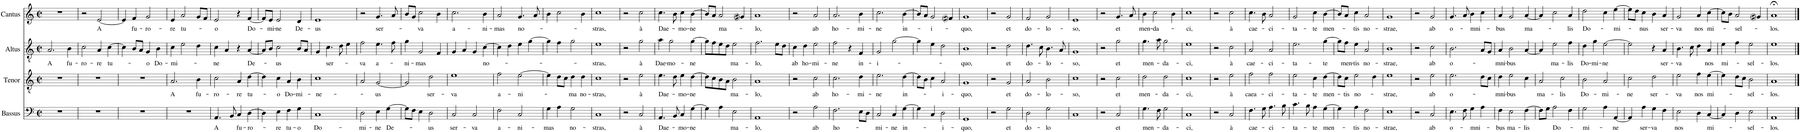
**kern	**text	**kern	**text	**kern	**text	**kern	**text
*part4	*part4	*part3	*part3	*part2	*part2	*part1	*part1
*staff4	*staff4	*staff3	*staff3	*staff2	*staff2	*staff1	*staff1
*I"Bassus	*	*I"Tenor	*	*I"Altus	*	*I"Cantus	*
*I'B.	*	*I'T.	*	*I'A.	*	*I'C.	*
*clefF4	*	*clefGv2	*	*clefGv2	*	*clefG2	*
*k[]	*	*k[]	*	*k[]	*	*k[]	*
*M2/2	*	*M2/2	*	*M2/2	*	*M2/2	*
*met(c|)	*	*met(c|)	*	*met(c|)	*	*met(c|)	*
=1	=1	=1	=1	=1	=1	=1	=1
!	!	!	!	!	!LO:LY:b	!	!
1r	.	1r	.	2.A/	A	1r	.
!	!	!	!	!	!LO:LY:b	!	!
.	.	.	.	4B\	fu-	.	.
=2	=2	=2	=2	=2	=2	=2	=2
!	!	!	!	!	!LO:LY:b	!	!
1r	.	1r	.	2c\	-ro-	2r	.
!	!	!	!	!	!LO:LY:b	!	!LO:LY:b
.	.	.	.	4A/	-re	[2e/	A
!	!	!	!	!	!LO:LY:b	!	!
.	.	.	.	[4c\	tu-	.	.
=3	=3	=3	=3	=3	=3	=3	=3
1r	.	1r	.	4c\]	.	4e/]	.
!	!	!	!	!	!	!	!LO:LY:b
.	.	.	.	8B/L	.	4f/	fu-
.	.	.	.	8A/J	.	.	.
!	!	!	!	!	!LO:LY:b	!	!LO:LY:b
.	.	.	.	4G/	-o	2g/	-ro-
!	!	!	!	!	!LO:LY:b	!	!
.	.	.	.	4B\	Do-	.	.
=4	=4	=4	=4	=4	=4	=4	=4
!	!	!	!LO:LY:b	!	!LO:LY:b	!	!LO:LY:b
1r	.	2.A/	A	4c\	-mi-	4e/	-re
!	!	!	!	!	!	!	!LO:LY:b
.	.	.	.	2e\	.	2a/	tu-
!	!	!	!LO:LY:b	!	!	!	!
.	.	4B\	fu-	4d\	.	8g/L	.
.	.	.	.	.	.	8f/J	.
=5	=5	=5	=5	=5	=5	=5	=5
!	!LO:LY:b	!	!LO:LY:b	!	!LO:LY:b	!	!LO:LY:b
4.AA/	A	2c\	-ro-	4c\	-ne	2e/	-o
.	.	.	.	4A/	.	.	.
8BB/	.	.	.	.	.	.	.
!	!LO:LY:b	!	!LO:LY:b	!	!	!	!
4C/	fu-	4A/	-re	4r	.	4r	.
!	!LO:LY:b	!	!LO:LY:b	!	!LO:LY:b	!	!LO:LY:b
[4D\	-ro-	[4d\	tu-	[4A/	De-	[4f/	Do-
=6	=6	=6	=6	=6	=6	=6	=6
4D\]	.	4d\]	.	8A/L]	.	8f/L]	.
!	!	!	!	!	!	!	!LO:LY:b
.	.	.	.	8B/J	.	8e/J	-mi-
!	!LO:LY:b	!	!LO:LY:b	!	!LO:LY:b	!	!LO:LY:b
4E\	-re	4c\	-o	2c\	-us	2e/	-ne
!	!LO:LY:b	!	!LO:LY:b	!	!	!	!
4F\	tu-	4A/	Do-	.	.	.	.
!	!LO:LY:b	!	!LO:LY:b	!	!	!	!LO:LY:b
4G\	-o	4B\	-mi-	8B/L	.	4d/	De-
.	.	.	.	8A/J	.	.	.
=7	=7	=7	=7	=7	=7	=7	=7
!	!LO:LY:b	!	!LO:LY:b	!	!	!	!LO:LY:b
1C	Do-	1c	-ne-	4G/	.	1e	-us
!	!	!	!	!	!LO:LY:b	!	!
.	.	.	.	4.c\	ser-	.	.
.	.	.	.	8d\	.	.	.
.	.	.	.	4e\	.	.	.
=8	=8	=8	=8	=8	=8	=8	=8
!	!LO:LY:b	!	!	!	!LO:LY:b	!	!
2D\	-mi-	2A/	.	2f\	-va	2r	.
!	!LO:LY:b	!	!LO:LY:b	!	!LO:LY:b	!	!LO:LY:b
4E\	-ne	[2G/	-us	4.e\	a-	4.g/	ser-
!	!LO:LY:b	!	!	!	!	!	!
[4G\	De-	.	.	.	.	.	.
.	.	.	.	8f\	.	8a/	.
=9	=9	=9	=9	=9	=9	=9	=9
!	!	!	!	!	!LO:LY:b	!	!
8G\L]	.	2G/]	.	4g\	ni-	8b/L	.
8F\J	.	.	.	.	.	8g/J	.
!	!	!	!	!	!LO:LY:b	!	!LO:LY:b
4E\	.	.	.	2G/	-mas	2cc\	-va
!	!LO:LY:b	!	!LO:LY:b	!	!	!	!
2D\	-us	2d\	ser-	.	.	.	.
.	.	.	.	4F/	.	4b\	.
=10	=10	=10	=10	=10	=10	=10	=10
!	!LO:LY:b	!	!LO:LY:b	!	!	!	!LO:LY:b
2C/	ser-	1e	-va	4G/	.	2.cc\	a-
.	.	.	.	4A/	.	.	.
!	!LO:LY:b	!	!	!	!	!	!
2C/	-va	.	.	4G/	.	.	.
!	!	!	!	!	!LO:LY:b	!	!LO:LY:b
.	.	.	.	[4c\	no-	4b\	-ni-
=11	=11	=11	=11	=11	=11	=11	=11
!	!LO:LY:b	!	!LO:LY:b	!	!	!	!LO:LY:b
2F\	a-	2f\	a-	4c\]	.	2a/	-mas
.	.	.	.	4d\	.	.	.
!	!LO:LY:b	!	!LO:LY:b	!	!	!	!LO:LY:b
2C/	-ni-	[2e\	-ni-	4e\	.	4.g/	no-
.	.	.	.	[4g\	.	.	.
.	.	.	.	.	.	8a/	.
=12	=12	=12	=12	=12	=12	=12	=12
!	!LO:LY:b	!	!	!	!	!	!
4G\	-mas	4e\]	.	4g\]	.	4b\	.
4A\	.	8d\L	.	4f\	.	2cc\	.
.	.	8c\J	.	.	.	.	.
!	!LO:LY:b	!	!LO:LY:b	!	!	!	!
2G\	no-	4d\	-ma	2g\	.	.	.
!	!	!	!LO:LY:b	!	!	!	!
.	.	4d\	no-	.	.	4b\	.
=13	=13	=13	=13	=13	=13	=13	=13
!	!LO:LY:b	!	!LO:LY:b	!	!LO:LY:b	!	!LO:LY:b
1C	-stras,	1c	-stras,	1e	-stras,	1cc	-stras,
=14	=14	=14	=14	=14	=14	=14	=14
2r	.	2r	.	2r	.	2r	.
!	!LO:LY:b	!	!LO:LY:b	!	!LO:LY:b	!	!LO:LY:b
2C/	à	2e\	à	2g\	à	2cc\	à
=15	=15	=15	=15	=15	=15	=15	=15
!	!LO:LY:b	!	!LO:LY:b	!	!LO:LY:b	!	!LO:LY:b
4.AA/	Dae-	4.e\	Dae-	4a\	Dae-	4.cc\	Dae-
!	!	!	!	!	!LO:LY:b	!	!
.	.	.	.	2g\	-mo-	.	.
8BB/	.	8d\	.	.	.	8b\	.
!	!LO:LY:b	!	!LO:LY:b	!	!	!	!LO:LY:b
4C/	-mo-	4e\	-mo-	.	.	4cc\	-mo-
!	!LO:LY:b	!	!LO:LY:b	!	!LO:LY:b	!	!LO:LY:b
[4G\	-ne	[4d\	-ne	[4g\	-ne	[4b\	-ne
=16	=16	=16	=16	=16	=16	=16	=16
4G\]	.	8d\L]	.	8g\L]	.	8b/L]	.
.	.	8c\	.	8f\	.	8a/J	.
!	!	!	!	!	!	!	!LO:LY:b
4A\	.	8B\	.	8e\	.	2a/	ma-
.	.	8A\J	.	8d\J	.	.	.
!	!LO:LY:b	!	!LO:LY:b	!	!LO:LY:b	!	!
2E\	ma-	2B\	ma-	2e\	ma-	.	.
.	.	.	.	.	.	4g#i/	.
=17	=17	=17	=17	=17	=17	=17	=17
!	!LO:LY:b	!	!LO:LY:b	!	!LO:LY:b	!	!LO:LY:b
1AA	-lo,	1A	-lo,	2.f\	-lo,	1a	-lo,
.	.	.	.	8e\L	.	.	.
.	.	.	.	8d\J	.	.	.
=18	=18	=18	=18	=18	=18	=18	=18
!	!	!	!	!	!LO:LY:b	!	!
2r	.	2r	.	4c\	ab	2r	.
!	!	!	!	!	!LO:LY:b	!	!
.	.	.	.	4d\	ho-	.	.
!	!LO:LY:b	!	!LO:LY:b	!	!LO:LY:b	!	!LO:LY:b
2A\	ab	2c\	ab	2e\	-mi-	2a/	ab
=19	=19	=19	=19	=19	=19	=19	=19
!	!LO:LY:b	!	!LO:LY:b	!	!LO:LY:b	!	!LO:LY:b
2.F\	ho-	2.c\	ho-	2f\	-ne	2.a/	ho-
.	.	.	.	4r	.	.	.
!	!	!	!LO:LY:b	!	!LO:LY:b	!	!LO:LY:b
8E\L	.	4d\	-mi-	4F/	in-	4b\	-mi-
8D\J	.	.	.	.	.	.	.
=20	=20	=20	=20	=20	=20	=20	=20
!	!LO:LY:b	!	!LO:LY:b	!	!LO:LY:b	!	!LO:LY:b
2C/	mi-	2.e\	-ne	2G/	-i-	2.cc\	-ne
!	!LO:LY:b	!	!	!	!	!	!
4C/	-ne	.	.	[2g\	.	.	.
!	!LO:LY:b	!	!LO:LY:b	!	!	!	!LO:LY:b
[4G\	in-	[4d\	in-	.	.	[4b\	in-
=21	=21	=21	=21	=21	=21	=21	=21
4G\]	.	8d\L]	.	4g\]	.	8b/L]	.
.	.	8B\J	.	.	.	8a/J	.
!	!	!	!	!	!	!	!LO:LY:b
4C/	.	4c\	.	4e\	.	2g/	-i-
!	!LO:LY:b	!	!LO:LY:b	!	!	!	!
2D\	-i-	2A/	-i-	2d\	.	.	.
.	.	.	.	.	.	4f#i/	.
=22	=22	=22	=22	=22	=22	=22	=22
!	!LO:LY:b	!	!LO:LY:b	!	!LO:LY:b	!	!LO:LY:b
1GG	-quo,	1G	-quo,	1B	-quo,	1g	-quo,
=23	=23	=23	=23	=23	=23	=23	=23
2r	.	2r	.	2r	.	2r	.
!	!LO:LY:b	!	!LO:LY:b	!	!LO:LY:b	!	!LO:LY:b
2G\	et	2G/	et	2d\	et	2g/	et
=24	=24	=24	=24	=24	=24	=24	=24
!	!LO:LY:b	!	!LO:LY:b	!	!LO:LY:b	!	!LO:LY:b
2D\	do-	2A/	do-	4.d\	do-	2f/	do-
.	.	.	.	8c\	.	.	.
!	!LO:LY:b	!	!LO:LY:b	!	!LO:LY:b	!	!LO:LY:b
2G\	-lo	2B\	-lo-	4.B\	-lo-	2g/	-lo-
.	.	.	.	8A/	.	.	.
=25	=25	=25	=25	=25	=25	=25	=25
!	!	!	!LO:LY:b	!	!LO:LY:b	!	!LO:LY:b
1C	.	1c	-so,	1G	-so,	1e	-so,
=26	=26	=26	=26	=26	=26	=26	=26
2r	.	2r	.	2r	.	2r	.
!	!LO:LY:b	!	!LO:LY:b	!	!LO:LY:b	!	!LO:LY:b
2C/	et	2c\	et	2g\	et	4.g/	et
.	.	.	.	.	.	8a/	.
=27	=27	=27	=27	=27	=27	=27	=27
!	!LO:LY:b	!	!LO:LY:b	!	!LO:LY:b	!	!LO:LY:b
4.G\	men-	2d\	men-	4.g\	men-	4b\	men-
!	!	!	!	!	!	!	!LO:LY:b
.	.	.	.	.	.	2cc\	-da-
8F\	.	.	.	8a\	.	.	.
!	!LO:LY:b	!	!LO:LY:b	!	!LO:LY:b	!	!
2G\	-da-	2d\	-da-	2g\	-da-	.	.
.	.	.	.	.	.	4b\	.
=28	=28	=28	=28	=28	=28	=28	=28
!	!LO:LY:b	!	!LO:LY:b	!	!LO:LY:b	!	!LO:LY:b
1C	-ci,	1c	-ci,	1e	-ci,	1cc	-ci,
=29	=29	=29	=29	=29	=29	=29	=29
2r	.	2r	.	2r	.	2r	.
!	!LO:LY:b	!	!LO:LY:b	!	!LO:LY:b	!	!LO:LY:b
2C/	à	2e\	à	2c\	à	2cc\	à
=30	=30	=30	=30	=30	=30	=30	=30
!	!LO:LY:b	!	!LO:LY:b	!	!LO:LY:b	!	!LO:LY:b
4.F\	cae-	2f\	caea-	2A/	cae-	4.cc\	cae-
8G\	.	.	.	.	.	8b\	.
!	!LO:LY:b	!	!LO:LY:b	!	!LO:LY:b	!	!LO:LY:b
4.A\	-ci-	2f\	-ci-	2A/	-ci-	2a/	-ci-
8B\	.	.	.	.	.	.	.
=31	=31	=31	=31	=31	=31	=31	=31
!	!LO:LY:b	!	!LO:LY:b	!	!LO:LY:b	!	!LO:LY:b
4.c\	-ta-	2e\	-ta-	2.e\	-ta-	2g/	-ta-
8B\	.	.	.	.	.	.	.
!	!LO:LY:b	!	!LO:LY:b	!	!	!	!LO:LY:b
4A\	-te	4c\	-te	.	.	4cc\	-te
!	!LO:LY:b	!	!LO:LY:b	!	!LO:LY:b	!	!LO:LY:b
[4G\	men-	[4d\	men-	[4g\	-te	[4b\	men-
=32	=32	=32	=32	=32	=32	=32	=32
4G\]	.	8d\L]	.	8g\L]	.	8b/L]	.
!	!	!	!LO:LY:b	!	!LO:LY:b	!	!
.	.	8c\J	-tis	8f\J	men-	8a/J	.
!	!LO:LY:b	!	!LO:LY:b	!	!LO:LY:b	!	!LO:LY:b
4A\	-tis	2e\	no-	4e\	-tis	4cc\	-tis
!	!LO:LY:b	!	!	!	!LO:LY:b	!	!LO:LY:b
2F\	no-	.	.	2A/	no-	2a/	no-
.	.	4d\	.	.	.	.	.
=33	=33	=33	=33	=33	=33	=33	=33
!	!LO:LY:b	!	!LO:LY:b	!	!LO:LY:b	!	!LO:LY:b
1E	-strae,	1e	-strae,	1B	-strae,	1g	-strae,
=34	=34	=34	=34	=34	=34	=34	=34
2r	.	2r	.	2r	.	2r	.
!	!LO:LY:b	!	!LO:LY:b	!	!LO:LY:b	!	!LO:LY:b
2C/	ab	2e\	ab	2c\	ab	2g/	ab
=35	=35	=35	=35	=35	=35	=35	=35
!	!LO:LY:b	!	!LO:LY:b	!	!LO:LY:b	!	!LO:LY:b
4.E\	o-	2.e\	o-	2.B\	o-	4.g/	o-
8F\	.	.	.	.	.	8a/	.
!	!LO:LY:b	!	!	!	!	!	!LO:LY:b
4G\	-mni-	.	.	.	.	4b\	-mni-
4A\	.	8d\L	.	8A/L	.	4cc\	.
.	.	8c\J	.	8G/J	.	.	.
=36	=36	=36	=36	=36	=36	=36	=36
!	!LO:LY:b	!	!LO:LY:b	!	!LO:LY:b	!	!LO:LY:b
4F\	-bus	4d\	-mni-	4A/	-mni-	4a/	-bus
!	!LO:LY:b	!	!LO:LY:b	!	!LO:LY:b	!	!
2E\	ma-	2e\	bus	2B\	-bus	2g/	.
!	!LO:LY:b	!	!	!	!	!	!LO:LY:b
[4F\	-lis	4c\	.	[4A/	.	[4a/	ma-
=37	=37	=37	=37	=37	=37	=37	=37
!	!	!	!LO:LY:b	!	!	!	!
8F\L]	.	2A/	ma-	4A/]	.	4a/]	.
8G\J	.	.	.	.	.	.	.
!	!LO:LY:b	!	!	!	!LO:LY:b	!	!
2A\	Do-	.	.	2e\	ma-	2cc\	.
!	!	!	!LO:LY:b	!	!	!	!
.	.	2c\	-lis	.	.	.	.
!	!	!	!	!	!LO:LY:b	!	!LO:LY:b
4F\	.	.	.	4f\	-lis	4a/	-lis
=38	=38	=38	=38	=38	=38	=38	=38
!	!LO:LY:b	!	!LO:LY:b	!	!LO:LY:b	!	!LO:LY:b
2G\	-mi-	2B\	Do-	4d\	Do-	2dd\	Do-
!	!	!	!	!	!LO:LY:b	!	!
.	.	.	.	4g\	-mi-	.	.
!	!	!	!LO:LY:b	!	!LO:LY:b	!	!
4A\	.	2A/	-mi-	[2e\	-ne	4cc\	.
!	!LO:LY:b	!	!	!	!	!	!LO:LY:b
[4AA/	-ne	.	.	.	.	[4ee\	-mi-
=39	=39	=39	=39	=39	=39	=39	=39
!	!	!	!LO:LY:b	!	!	!	!
4AA/]	.	2c\	-ne	2e\]	.	8ee\L]	.
.	.	.	.	.	.	8dd\J	.
!	!LO:LY:b	!	!	!	!	!	!LO:LY:b
4A\	ser-	.	.	.	.	4cc\	-nus
!	!LO:LY:b	!	!LO:LY:b	!	!	!	!
4G\	-va	2d\	ser-	4r	.	4b\	.
!	!	!	!	!	!LO:LY:b	!	!LO:LY:b
4F\	.	.	.	4A/	ser-	4a/	ser-
=40	=40	=40	=40	=40	=40	=40	=40
!	!LO:LY:b	!	!LO:LY:b	!	!LO:LY:b	!	!LO:LY:b
2E\	nos	2e\	-va	4.B\	-va	2g/	-va
.	.	.	.	8c\	.	.	.
!	!	!	!LO:LY:b	!	!	!	!LO:LY:b
4D\	.	4f\	nos	4d\	.	4a/	nos
!	!LO:LY:b	!	!LO:LY:b	!	!LO:LY:b	!	!LO:LY:b
[4C/	mi-	[4e\	mi-	4A/	nos	[4cc\	mi-
=41	=41	=41	=41	=41	=41	=41	=41
!	!	!	!	!	!LO:LY:b	!	!
4C/]	.	4e\]	.	4e\	mi-	8cc\L]	.
.	.	.	.	.	.	8b\J	.
!	!	!	!	!	!	!	!LO:LY:b
4D\	.	8d\L	.	4f\	.	2a/	-sel-
.	.	8c\J	.	.	.	.	.
!	!LO:LY:b	!	!LO:LY:b	!	!LO:LY:b	!	!
2E\	-sel-	2B\	-sel-	2e\	-sel-	.	.
.	.	.	.	.	.	4g#i/	.
=42	=42	=42	=42	=42	=42	=42	=42
!	!LO:LY:b	!	!LO:LY:b	!	!LO:LY:b	!	!LO:LY:b
1AA	-los.	1A	-los.	1e	-los.	1a;<	-los.
==	==	==	==	==	==	==	==
*-	*-	*-	*-	*-	*-	*-	*-
